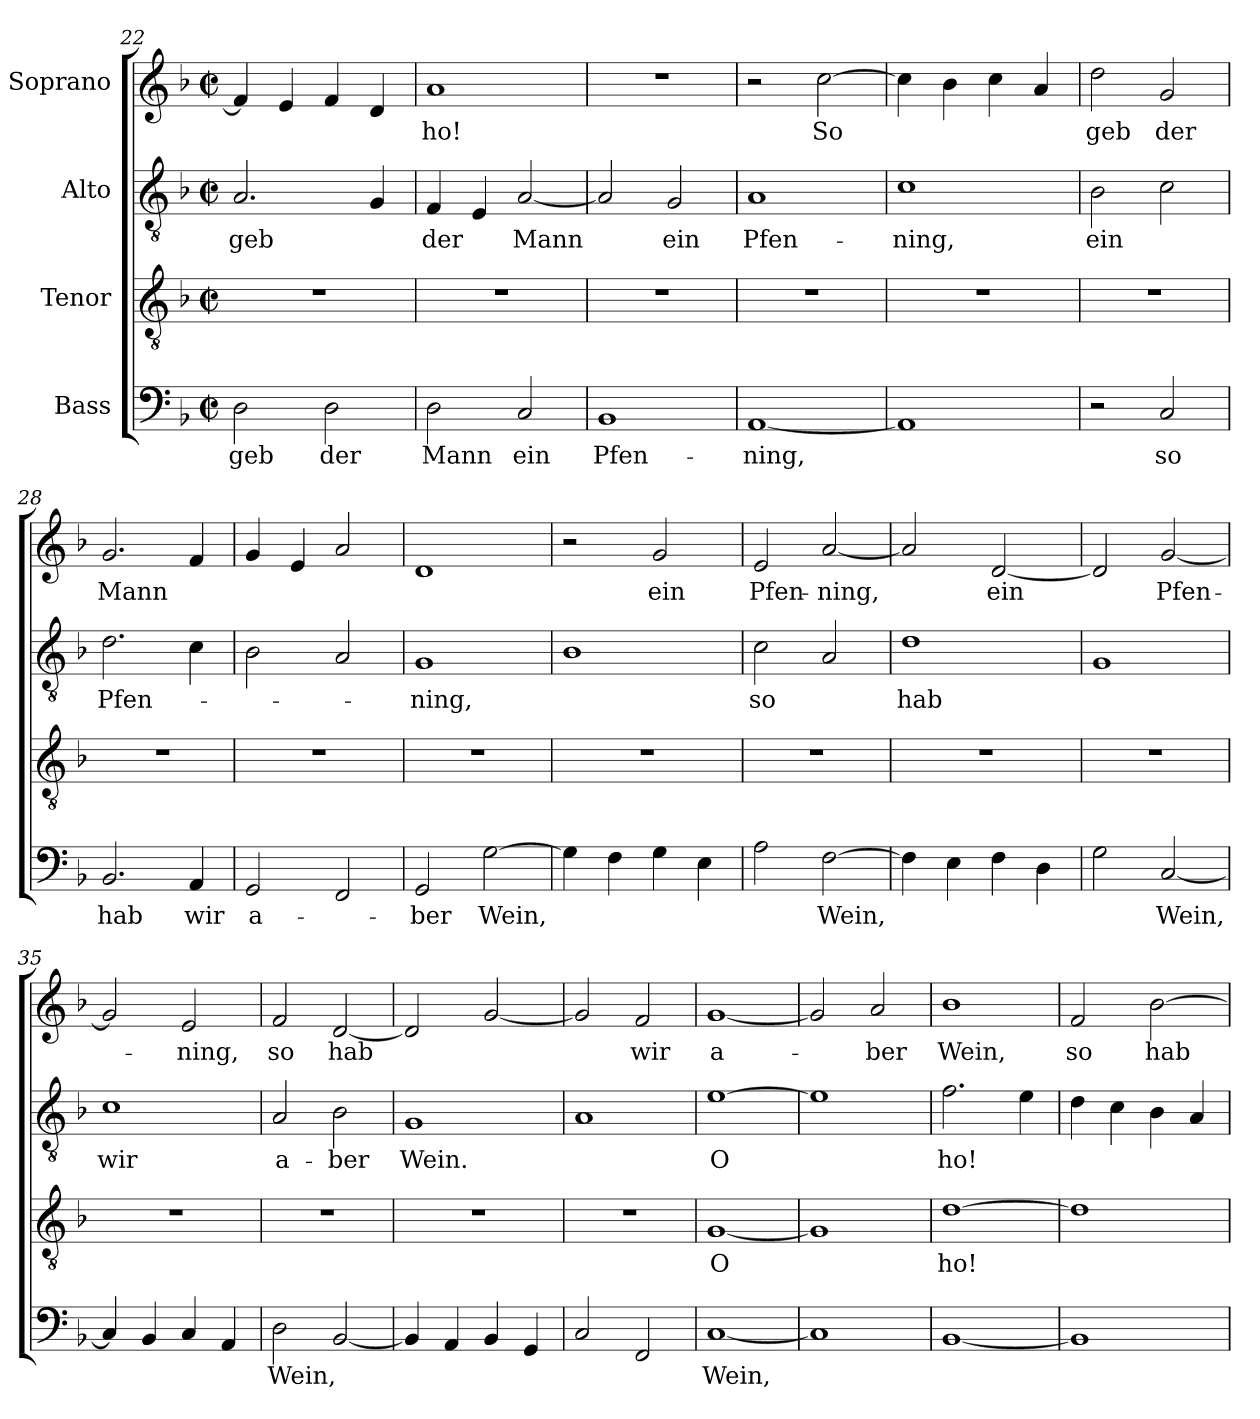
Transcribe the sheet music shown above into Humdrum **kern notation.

**kern	**text	**kern	**text	**kern	**text	**kern	**text
*part4	*part4	*part3	*part3	*part2	*part2	*part1	*part1
*staff4	*staff4	*staff3	*staff3	*staff2	*staff2	*staff1	*staff1
*I"Bass	*	*I"Tenor	*	*I"Alto	*	*I"Soprano	*
*clefF4	*	*clefGv2	*	*clefGv2	*	*clefG2	*
*k[b-]	*	*k[b-]	*	*k[b-]	*	*k[b-]	*
*M2/2	*	*M2/2	*	*M2/2	*	*M2/2	*
*met(c|)	*	*met(c|)	*	*met(c|)	*	*met(c|)	*
=22	=22	=22	=22	=22	=22	=22	=22
!	!LO:LY:b	!	!	!	!LO:LY:b	!	!
2D\	geb	1r	.	2.A/	geb	4f/]	.
.	.	.	.	.	.	4e/	.
!	!LO:LY:b	!	!	!	!	!	!
2D\	der	.	.	.	.	4f/	.
.	.	.	.	4G/	.	4d/	.
!!LO:LB:g=z
=23	=23	=23	=23	=23	=23	=23	=23
!	!LO:LY:b	!	!	!	!LO:LY:b	!	!LO:LY:b
2D\	Mann	1r	.	4F/	der	1a	ho!
.	.	.	.	4E/	.	.	.
!	!LO:LY:b	!	!	!	!LO:LY:b	!	!
2C/	ein	.	.	[2A/	Mann	.	.
=24	=24	=24	=24	=24	=24	=24	=24
!	!LO:LY:b	!	!	!	!	!	!
1BB-	Pfen-	1r	.	2A/]	.	1r	.
!	!	!	!	!	!LO:LY:b	!	!
.	.	.	.	2G/	ein	.	.
=25	=25	=25	=25	=25	=25	=25	=25
!	!LO:LY:b	!	!	!	!LO:LY:b	!	!
[1AA	-ning,	1r	.	1A	Pfen-	2r	.
!	!	!	!	!	!	!	!LO:LY:b
.	.	.	.	.	.	[2cc\	So
=26	=26	=26	=26	=26	=26	=26	=26
!	!	!	!	!	!LO:LY:b	!	!
1AA]	.	1r	.	1c	-ning,	4cc\]	.
.	.	.	.	.	.	4b-\	.
.	.	.	.	.	.	4cc\	.
.	.	.	.	.	.	4a/	.
=27	=27	=27	=27	=27	=27	=27	=27
!	!	!	!	!	!LO:LY:b	!	!LO:LY:b
2r	.	1r	.	2B-\	ein	2dd\	geb
!	!LO:LY:b	!	!	!	!	!	!LO:LY:b
2C/	so	.	.	2c\	.	2g/	der
=28	=28	=28	=28	=28	=28	=28	=28
!	!LO:LY:b	!	!	!	!LO:LY:b	!	!LO:LY:b
2.BB-/	hab	1r	.	2.d\	Pfen-	2.g/	Mann
!	!LO:LY:b	!	!	!	!	!	!
4AA/	wir	.	.	4c\	.	4f/	.
=29	=29	=29	=29	=29	=29	=29	=29
!	!LO:LY:b	!	!	!	!	!	!
2GG/	a-	1r	.	2B-\	.	4g/	.
.	.	.	.	.	.	4e/	.
2FF/	.	.	.	2A/	.	2a/	.
=30	=30	=30	=30	=30	=30	=30	=30
!	!LO:LY:b	!	!	!	!LO:LY:b	!	!
2GG/	-ber	1r	.	1G	-ning,	1d	.
!	!LO:LY:b	!	!	!	!	!	!
[2G\	Wein,	.	.	.	.	.	.
=31	=31	=31	=31	=31	=31	=31	=31
4G\]	.	1r	.	1B-	.	2r	.
4F\	.	.	.	.	.	.	.
!	!	!	!	!	!	!	!LO:LY:b
4G\	.	.	.	.	.	2g/	ein
4E\	.	.	.	.	.	.	.
!!LO:PB:g=z
=32	=32	=32	=32	=32	=32	=32	=32
!	!	!	!	!	!LO:LY:b	!	!LO:LY:b
2A\	.	1r	.	2c\	so	2e/	Pfen-
!	!LO:LY:b	!	!	!	!	!	!LO:LY:b
[2F\	Wein,	.	.	2A/	.	[2a/	-ning,
=33	=33	=33	=33	=33	=33	=33	=33
!	!	!	!	!	!LO:LY:b	!	!
4F\]	.	1r	.	1d	hab	2a/]	.
4E\	.	.	.	.	.	.	.
!	!	!	!	!	!	!	!LO:LY:b
4F\	.	.	.	.	.	[2d/	ein
4D\	.	.	.	.	.	.	.
=34	=34	=34	=34	=34	=34	=34	=34
2G\	.	1r	.	1G	.	2d/]	.
!	!LO:LY:b	!	!	!	!	!	!LO:LY:b
[2C/	Wein,	.	.	.	.	[2g/	Pfen-
=35	=35	=35	=35	=35	=35	=35	=35
!	!	!	!	!	!LO:LY:b	!	!
4C/]	.	1r	.	1c	wir	2g/]	.
4BB-/	.	.	.	.	.	.	.
!	!	!	!	!	!	!	!LO:LY:b
4C/	.	.	.	.	.	2e/	-ning,
4AA/	.	.	.	.	.	.	.
=36	=36	=36	=36	=36	=36	=36	=36
!	!LO:LY:b	!	!	!	!LO:LY:b	!	!LO:LY:b
2D\	Wein,	1r	.	2A/	a-	2f/	so
!	!	!	!	!	!LO:LY:b	!	!LO:LY:b
[2BB-/	.	.	.	2B-\	-ber	[2d/	hab
=37	=37	=37	=37	=37	=37	=37	=37
!	!	!	!	!	!LO:LY:b	!	!
4BB-/]	.	1r	.	1G	Wein.	2d/]	.
4AA/	.	.	.	.	.	.	.
4BB-/	.	.	.	.	.	[2g/	.
4GG/	.	.	.	.	.	.	.
=38	=38	=38	=38	=38	=38	=38	=38
2C/	.	1r	.	1A	.	2g/]	.
!	!	!	!	!	!	!	!LO:LY:b
2FF/	.	.	.	.	.	2f/	wir
=39	=39	=39	=39	=39	=39	=39	=39
!	!LO:LY:b	!	!LO:LY:b	!	!LO:LY:b	!	!LO:LY:b
[1C	Wein,	[1G	O	[1e	O	[1g	a-
=40	=40	=40	=40	=40	=40	=40	=40
1C]	.	1G]	.	1e]	.	2g/]	.
!	!	!	!	!	!	!	!LO:LY:b
.	.	.	.	.	.	2a/	-ber
=41	=41	=41	=41	=41	=41	=41	=41
!	!	!	!LO:LY:b	!	!LO:LY:b	!	!LO:LY:b
[1BB-	.	[1d	ho!	2.f\	ho!	1b-	Wein,
.	.	.	.	4e\	.	.	.
!!LO:LB:g=z
=42	=42	=42	=42	=42	=42	=42	=42
!	!	!	!	!	!	!	!LO:LY:b
1BB-]	.	1d]	.	4d\	.	2f/	so
.	.	.	.	4c\	.	.	.
!	!	!	!	!	!	!	!LO:LY:b
.	.	.	.	4B-\	.	[2b-\	hab
.	.	.	.	4A/	.	.	.
=	=	=	=	=	=	=	=
*-	*-	*-	*-	*-	*-	*-	*-
